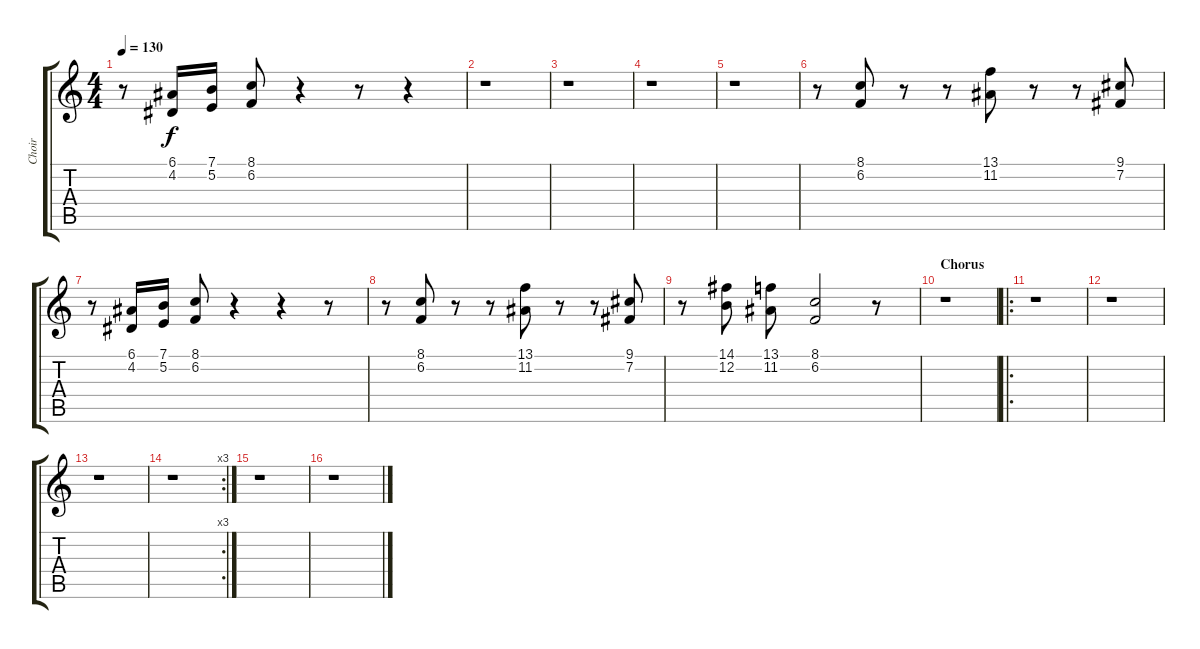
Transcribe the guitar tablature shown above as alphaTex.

\track ("Choir" "Choir") {instrument choiraahs}
\staff {score tabs}
\tuning (E4 B3 G3 D3 A2 E2) {hide}
\ts (4 4)
\tempo 130
\clef g2
\ks c
r.8{dy f} (6.1 4.2).16 (7.1 5.2).16 (8.1 6.2).8 r.4 r.8 r.4 |
r.1 |
r.1 |
r.1 |
r.1 |
r.8 (8.1 6.2).8 r.8 r.8 (13.1 11.2).8 r.8 r.8 (9.1 7.2).8 |
r.8 (6.1 4.2).16 (7.1 5.2).16 (8.1 6.2).8 r.4 r.4 r.8 |
r.8 (8.1 6.2).8 r.8 r.8 (13.1 11.2).8 r.8 r.8 (9.1 7.2).8 |
r.8 (14.1 12.2).8 (13.1 11.2).8 (8.1 6.2).2 r.8 |
\section ("" "Chorus")
r.1 |
\ro
r.1 |
r.1 |
r.1 |
\rc 3
r.1 |
r.1 |
r.1
